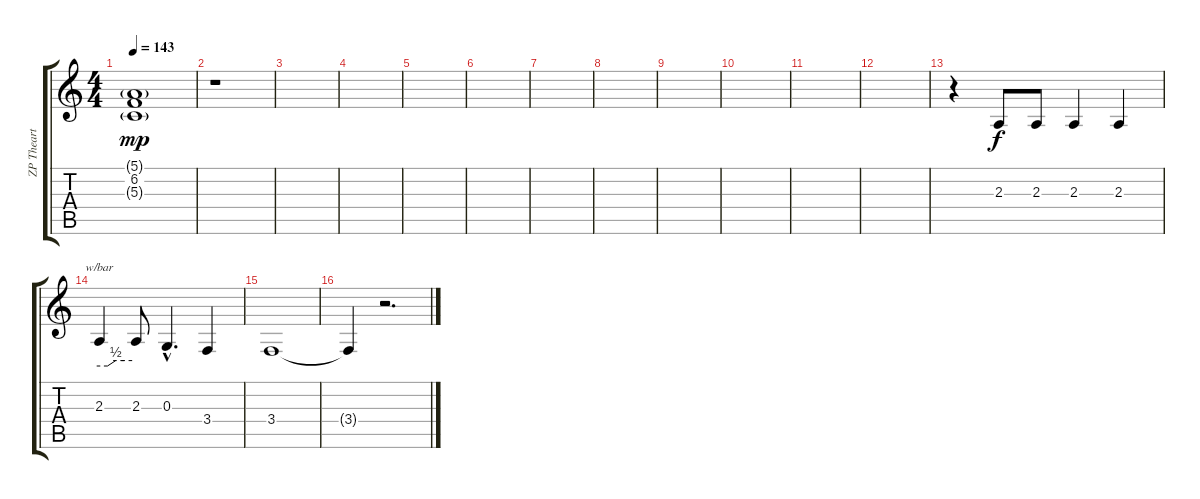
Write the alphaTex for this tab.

\track ("ZP Theart (Vocals)" "ZP Theart ") {instrument lead2sawtooth}
\staff {score tabs}
\tuning (E4 B3 G3 D3 A2 E2) {hide}
\ts (4 4)
\tempo 143
\clef g2
\ks c
(5.1{g} 6.2 5.3{g}).1{dy mp} |
r.1 |
|
|
|
|
|
|
|
|
|
|
r.4 2.3.8{dy f} 2.3.8 2.3.4 2.3.4 |
2.3.4{tbe (custom default 0 0 15 0 30 2 45 2 60 2)} 2.3.8 0.3{hac}.4{d} 3.4.4 |
3.4.1 |
3.4{t}.4 r.2{d}
